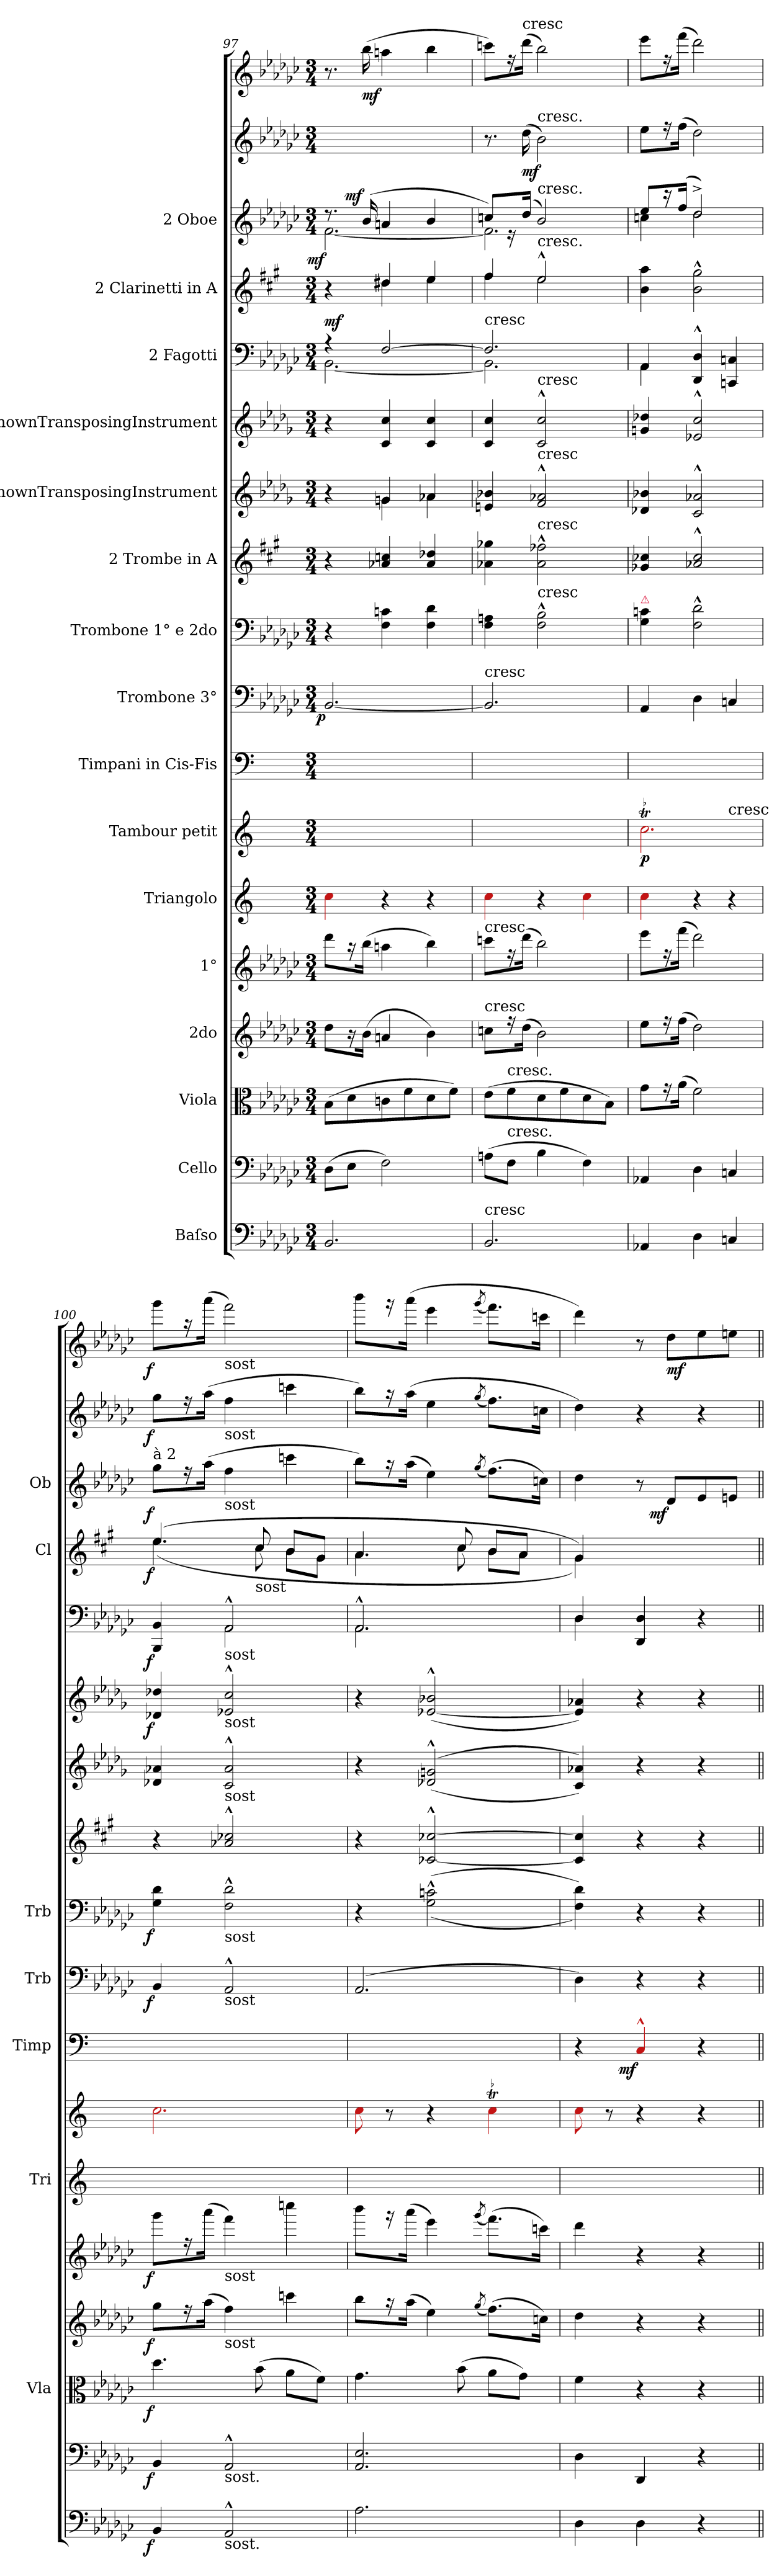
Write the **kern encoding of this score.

**kern	**dynam	**kern	**dynam	**kern	**dynam	**kern	**dynam	**kern	**dynam	**kern	**kern	**dynam	**kern	**dynam	**kern	**dynam	**kern	**dynam	**kern	**kern	**kern	**dynam	**kern	**dynam	**kern	**dynam	**kern	**dynam	**kern	**dynam	**kern	**dynam
*part18	*part18	*part17	*part17	*part16	*part16	*part15	*part15	*part14	*part14	*part13	*part12	*part12	*part11	*part11	*part10	*part10	*part9	*part9	*part8	*part7	*part6	*part6	*part5	*part5	*part4	*part4	*part3	*part3	*part2	*part2	*part1	*part1
*staff18	*staff18	*staff17	*staff17	*staff16	*staff16	*staff15	*staff15	*staff14	*staff14	*staff13	*staff12	*staff12	*staff11	*staff11	*staff10	*staff10	*staff9	*staff9	*staff8	*staff7	*staff6	*staff6	*staff5	*staff5	*staff4	*staff4	*staff3	*staff3	*staff2	*staff2	*staff1	*staff1
*I"Baſso	*	*I"Cello	*	*I"Viola	*	*I"2do	*	*I"1°	*	*I"Triangolo	*I"Tambour petit	*	*I"Timpani in Cis-Fis	*	*I"Trombone 3°	*	*I"Trombone 1° e 2do	*	*I"2 Trombe in A	*I"UnknownTransposingInstrument	*I"UnknownTransposingInstrument	*	*I"2 Fagotti	*	*I"2 Clarinetti in A	*	*I"2 Oboe	*	*	*	*	*
*	*	*	*	*I'Vla	*	*	*	*	*	*I'Tri	*	*	*I'Timp	*	*I'Trb	*	*I'Trb	*	*	*	*	*	*	*	*I'Cl	*	*I'Ob	*	*	*	*	*
*clefF4	*	*clefF4	*	*clefC3	*	*clefG2	*	*clefG2	*	*clefG2	*clefG2	*	*clefF4	*	*clefF4	*	*clefF4	*	*clefG2	*clefG2	*clefG2	*	*clefF4	*	*clefG2	*	*clefG2	*	*clefG2	*	*clefG2	*
*	*	*	*	*	*	*	*	*	*	*	*	*	*	*	*	*	*	*	*ITrd2c3	*ITrd4c7	*ITrd4c7	*	*	*	*ITrd2c3	*	*	*	*	*	*	*
*k[b-e-a-d-g-c-]	*	*k[b-e-a-d-g-c-]	*	*k[b-e-a-d-g-c-]	*	*k[b-e-a-d-g-c-]	*	*k[b-e-a-d-g-c-]	*	*k[]	*k[]	*	*k[]	*	*k[b-e-a-d-g-c-]	*	*k[b-e-a-d-g-c-]	*	*k[f#c#g#d#a#e#]	*k[b-e-a-d-g-c-]	*k[b-e-a-d-g-c-]	*	*k[b-e-a-d-g-c-]	*	*k[f#c#g#d#a#e#]	*	*k[b-e-a-d-g-c-]	*	*k[b-e-a-d-g-c-]	*	*k[b-e-a-d-g-c-]	*
*M3/4	*	*M3/4	*	*M3/4	*	*M3/4	*	*M3/4	*	*M3/4	*M3/4	*	*M3/4	*	*M3/4	*	*M3/4	*	*M3/4	*M3/4	*M3/4	*	*M3/4	*	*M3/4	*	*M3/4	*	*M3/4	*	*M3/4	*
=97	=97	=97	=97	=97	=97	=97	=97	=97	=97	=97	=97	=97	=97	=97	=97	=97	=97	=97	=97	=97	=97	=97	=97	=97	=97	=97	=97	=97	=97	=97	=97	=97
*	*	*	*	*	*	*	*	*	*	*	*	*	*	*	*	*	*	*	*	*^	*	*	*^	*	*^	*	*^	*	*	*	*	*
!	!	!	!	!	!	!	!	!	!	!	!	!	!	!	!	!LO:DY:rj	!	!	!	!	!	!	!	!	!	!LO:DY:a	!	!	!	!	!	!LO:DY:rj	!	!	!	!
2.BB-/	.	(8D-\L	.	(8B-\L	.	8dd-\L	.	8ddd-\L	.	4Rcc\	2.ryy	.	2.ryy	.	[2.BB-/	p	4r	.	4r	4r	4ryy	4r	.	4r	[2.BB-\	mf	4r	4ryy	.	8.r	[2.f\	mf	2.ryy	.	8.r	.
.	.	8E-\J	.	8d-\	.	16r	.	16r	.	.	.	.	.	.	.	.	.	.	.	.	.	.	.	.	.	.	.	.	.	.	.	.	.	.	.	.
!	!	!	!	!	!	!	!	!	!	!	!	!	!	!	!	!	!	!	!	!	!	!	!	!	!	!	!	!	!	!	!	!LO:DY:a:rj	!	!	!	!
.	.	.	.	.	.	(16b-\Jk	.	(16bb-\Jk	.	.	.	.	.	.	.	.	.	.	.	.	.	.	.	.	.	.	.	.	.	(16b-/	.	mf	.	.	(16bb-\	mf
.	.	2F\)	.	8cn\	.	4an/	.	4aan\	.	4r	.	.	.	.	.	.	4F\ 4cn\	.	4fn/ 4an/	4cn/	4c\	4F/ 4f/	.	[2F/	.	.	4b#X/	4b#X\	.	4an/	.	.	.	.	4aan\	.
.	.	.	.	8f\	.	.	.	.	.	.	.	.	.	.	.	.	.	.	.	.	.	.	.	.	.	.	.	.	.	.	.	.	.	.	.	.
.	.	.	.	8d-\	.	4b-\)	.	4bb-\)	.	4r	.	.	.	.	.	.	4F\ 4d-\	.	4f/ 4b-X/	4d-X/	4d-X\	4F/ 4f/	.	.	.	.	4cc#/	4cc#\	.	4b-/	.	.	.	.	4bb-\	.
.	.	.	.	8f\J)	.	.	.	.	.	.	.	.	.	.	.	.	.	.	.	.	.	.	.	.	.	.	.	.	.	.	.	.	.	.	.	.
*	*	*	*	*	*	*	*	*	*	*	*	*	*	*	*	*	*	*	*	*v	*v	*	*	*	*	*	*	*	*	*	*	*	*	*	*	*
=98	=98	=98	=98	=98	=98	=98	=98	=98	=98	=98	=98	=98	=98	=98	=98	=98	=98	=98	=98	=98	=98	=98	=98	=98	=98	=98	=98	=98	=98	=98	=98	=98	=98	=98	=98
!	!	!	!	!	!	!	!	!	!	!	!	!	!	!	!	!	!	!	!	!	!	!	!LO:TX:t=cresc	!	!	!	!	!	!	!	!	!	!	!	!
!	!	!	!	!	!	!	!	!	!	!	!	!	!	!	!LO:TX:t=cresc	!	!	!	!	!	!	!	!	!	!	!	!	!	!	!	!	!	!	!	!
!	!	!	!	!	!	!	!	!LO:TX:t=cresc	!	!	!	!	!	!	!	!	!	!	!	!	!	!	!	!	!	!	!	!	!	!	!	!	!	!	!
!	!	!	!	!	!	!LO:TX:t=cresc	!	!	!	!	!	!	!	!	!	!	!	!	!	!	!	!	!	!	!	!	!	!	!	!	!	!	!	!	!
!LO:TX:t=cresc	!	!	!	!	!	!	!	!	!	!	!	!	!	!	!	!	!	!	!	!	!	!	!	!	!	!	!	!	!	!	!	!	!	!	!
2.BB-/	.	(8An\L	.	(8e-\L	.	8ccn\L	.	8cccn\L	.	4Rcc\	2.ryy	.	2.ryy	.	2.BB-/]	.	4F\ 4An\	.	4fn\ 4ee-X\	4An/ 4e-X/	4F/ 4f/	.	2.F/]	2.BB-\]	.	4dd#/	4dd#\	.	8ccn/L)	2.f\]	.	8.r	.	8cccn\L)	.
!	!	!	!	!LO:TX:t=cresc.	!	!	!	!	!	!	!	!	!	!	!	!	!	!	!	!	!	!	!	!	!	!	!	!	!	!	!	!	!	!	!
!	!	!LO:TX:t=cresc.	!	!	!	!	!	!	!	!	!	!	!	!	!	!	!	!	!	!	!	!	!	!	!	!	!	!	!	!	!	!	!	!	!
.	.	8F\J	.	8f\	.	16rff	.	16rff	.	.	.	.	.	.	.	.	.	.	.	.	.	.	.	.	.	.	.	.	16re	.	.	.	.	16rff	.
!	!	!	!	!	!	!	!	!	!	!	!	!	!	!	!	!	!	!	!	!	!	!	!	!	!	!	!	!	!	!	!	!	!	!LO:TX:t=cresc	!
.	.	.	.	.	.	(16dd-\Jk	.	(16ddd-\Jk	.	.	.	.	.	.	.	.	.	.	.	.	.	.	.	.	.	.	.	.	(16dd-/Jk	.	.	(16dd-\	mf	(16ddd-\Jk	.
!	!	!	!	!	!	!	!	!	!	!	!	!	!	!	!	!	!	!	!	!	!	!	!	!	!	!	!	!	!	!	!	!LO:TX:t=cresc.	!	!	!
!	!	!	!	!	!	!	!	!	!	!	!	!	!	!	!	!	!	!	!	!	!	!	!	!	!	!	!	!	!LO:TX:t=cresc.	!	!	!	!	!	!
!	!	!	!	!	!	!	!	!	!	!	!	!	!	!	!	!	!	!	!	!	!	!	!	!	!	!LO:TX:t=cresc.	!	!	!	!	!	!	!	!	!
!	!	!	!	!	!	!	!	!	!	!	!	!	!	!	!	!	!	!	!	!	!LO:TX:t=cresc	!	!	!	!	!	!	!	!	!	!	!	!	!	!
!	!	!	!	!	!	!	!	!	!	!	!	!	!	!	!	!	!	!	!	!LO:TX:t=cresc	!	!	!	!	!	!	!	!	!	!	!	!	!	!	!
!	!	!	!	!	!	!	!	!	!	!	!	!	!	!	!	!	!	!	!LO:TX:t=cresc	!	!	!	!	!	!	!	!	!	!	!	!	!	!	!	!
!	!	!	!	!	!	!	!	!	!	!	!	!	!	!	!	!	!LO:TX:t=cresc	!	!	!	!	!	!	!	!	!	!	!	!	!	!	!	!	!	!
.	.	4B-\	.	8d-\	.	2b-\)	.	2bb-\)	.	4r	.	.	.	.	.	.	2F^^\ 2B-^^\	.	2f^^\ 2dd-X^^\	2B-^^>/ 2d-X^^>/	2F^^>/ 2f^^>/	.	.	.	.	2cc#^^/	2cc#\	.	2b-/)	.	.	2b-\)	.	2bb-\)	.
.	.	.	.	8f\	.	.	.	.	.	.	.	.	.	.	.	.	.	.	.	.	.	.	.	.	.	.	.	.	.	.	.	.	.	.	.
.	.	4F\)	.	8d-\	.	.	.	.	.	4Rcc\	.	.	.	.	.	.	.	.	.	.	.	.	.	.	.	.	.	.	.	.	.	.	.	.	.
.	.	.	.	8B-\J)	.	.	.	.	.	.	.	.	.	.	.	.	.	.	.	.	.	.	.	.	.	.	.	.	.	.	.	.	.	.	.
*	*	*	*	*	*	*	*	*	*	*	*	*	*	*	*	*	*	*	*	*	*	*	*	*	*	*v	*v	*	*	*	*	*	*	*	*
=99	=99	=99	=99	=99	=99	=99	=99	=99	=99	=99	=99	=99	=99	=99	=99	=99	=99	=99	=99	=99	=99	=99	=99	=99	=99	=99	=99	=99	=99	=99	=99	=99	=99	=99
!	!	!	!	!	!	!	!	!	!	!	!	!	!	!	!	!	!LO:TX:a:color=crimson:t=⚠	!	!	!	!	!	!	!	!	!	!	!	!	!	!	!	!	!
*	*	*	*	*	*	*	*	*	*	*	*^	*	*	*	*	*	*	*	*	*	*	*	*	*	*	*	*	*	*	*	*	*	*	*
4AA-X/	.	4AA-X/	.	8g-\L	.	8ee-\L	.	8eee-\L	.	4Rcc\	2.Rcct\	2ryy	p	2.ryy	.	4AA-/	.	4G-\ 4cn\	.	4e-X/ 4a-X/	4G-X/ 4e-X/	4cn/ 4g-X/	.	4AA-/	4AA-\	.	4g#\ 4ff#\	.	8ee-/L	4ccn\	.	8ee-\L	.	8eee-\L	.
.	.	.	.	16r	.	16rff	.	16rff	.	.	.	.	.	.	.	.	.	.	.	.	.	.	.	.	.	.	.	.	16r	.	.	16rff	.	16rff	.
.	.	.	.	(16a-\Jk	.	(16ff\Jk	.	(16fff\Jk	.	.	.	.	.	.	.	.	.	.	.	.	.	.	.	.	.	.	.	.	(16ff/Jk	.	.	(16ff\Jk	.	(16fff\Jk	.
4D-\	.	4D-\	.	2f\)	.	2dd-\)	.	2ddd-\)	.	4r	.	.	.	.	.	4D-\	.	2F^^\ 2d-^^\	.	2fn^^>/ 2a-^^>/	2F^^>/ 2d-X^^>/	2A-X^^>/ 2f^^>/	.	4DD-^^>/ 4D-^^>/	4ryy	.	2g#^^\ 2ee#^^\	.	2dd-^</)	2dd-\	.	2dd-\)	.	2ddd-\)	.
!	!	!	!	!	!	!	!	!	!	!	!	!LO:TX:t=cresc	!	!	!	!	!	!	!	!	!	!	!	!	!	!	!	!	!	!	!	!	!	!	!
4Cn/	.	4Cn/	.	.	.	.	.	.	.	4r	.	4ryy	.	.	.	4Cn/	.	.	.	.	.	.	.	4CCn/ 4Cn/	4ryy	.	.	.	.	.	.	.	.	.	.
*	*	*	*	*	*	*	*	*	*	*	*	*	*	*	*	*	*	*	*	*	*	*	*	*	*	*	*	*	*v	*v	*	*	*	*	*
=100	=100	=100	=100	=100	=100	=100	=100	=100	=100	=100	=100	=100	=100	=100	=100	=100	=100	=100	=100	=100	=100	=100	=100	=100	=100	=100	=100	=100	=100	=100	=100	=100	=100	=100
*	*	*	*	*	*	*	*	*	*	*	*	*	*	*	*	*	*	*	*	*	*	*	*	*	*	*	*^	*	*	*	*	*	*	*
!	!	!	!	!	!	!	!	!	!	!	!	!	!	!	!	!	!	!	!	!	!	!	!	!	!	!	!	!	!	!LO:TX:a:t=à 2	!	!	!	!	!
!	!LO:DY:rj	!	!LO:DY:rj	!	!LO:DY:rj	!	!LO:DY:rj	!	!LO:DY:rj	!	!	!	!	!	!	!	!LO:DY:rj	!	!LO:DY:rj	!	!	!	!LO:DY:rj	!	!	!LO:DY:rj	!	!	!LO:DY:rj	!	!LO:DY:rj	!	!LO:DY:rj	!	!LO:DY:rj
*	*	*	*	*	*	*	*	*	*	*	*v	*v	*	*	*	*	*	*	*	*	*	*	*	*	*	*	*	*	*	*	*	*	*	*	*
4BB-/	f	4BB-/	f	4.dd-\	f	8gg-\L	f	8ggg-\L	f	2.ryy	2.Rcc\	.	2.ryy	.	4BB-/	f	4G-\ 4d-\	f	4r	4G-X/ 4d-X/	4G-X/ 4g-X/	f	4BBB-/ 4BB-/	4ryy	f	(4.cc#/	(4.cc#\	f	8gg-\L	f	8gg-\L	f	8ggg-\L	f
.	.	.	.	.	.	16rff	.	16rff	.	.	.	.	.	.	.	.	.	.	.	.	.	.	.	.	.	.	.	.	16rff	.	16rff	.	16raa	.
.	.	.	.	.	.	(16aa-\Jk	.	(16aaa-\Jk	.	.	.	.	.	.	.	.	.	.	.	.	.	.	.	.	.	.	.	.	(16aa-\Jk	.	(16aa-\Jk	.	(16aaa-\Jk	.
!	!	!	!	!	!	!	!	!	!	!	!	!	!	!	!	!	!	!	!	!	!	!	!	!	!	!	!	!	!	!	!	!	!LO:TX:b:t=sost	!
!	!	!	!	!	!	!	!	!	!	!	!	!	!	!	!	!	!	!	!	!	!	!	!	!	!	!	!	!	!	!	!LO:TX:b:t=sost	!	!	!
!	!	!	!	!	!	!	!	!	!	!	!	!	!	!	!	!	!	!	!	!	!	!	!	!	!	!	!	!	!LO:TX:b:t=sost	!	!	!	!	!
!	!	!	!	!	!	!	!	!	!	!	!	!	!	!	!	!	!	!	!	!	!	!	!LO:TX:b:t=sost	!	!	!	!	!	!	!	!	!	!	!
!	!	!	!	!	!	!	!	!	!	!	!	!	!	!	!	!	!	!	!	!	!LO:TX:b:t=sost	!	!	!	!	!	!	!	!	!	!	!	!	!
!	!	!	!	!	!	!	!	!	!	!	!	!	!	!	!	!	!	!	!	!LO:TX:b:t=sost	!	!	!	!	!	!	!	!	!	!	!	!	!	!
!	!	!	!	!	!	!	!	!	!	!	!	!	!	!	!	!	!LO:TX:b:t=sost	!	!	!	!	!	!	!	!	!	!	!	!	!	!	!	!	!
!	!	!	!	!	!	!	!	!	!	!	!	!	!	!	!LO:TX:b:t=sost	!	!	!	!	!	!	!	!	!	!	!	!	!	!	!	!	!	!	!
!	!	!	!	!	!	!	!	!LO:TX:b:t=sost	!	!	!	!	!	!	!	!	!	!	!	!	!	!	!	!	!	!	!	!	!	!	!	!	!	!
!	!	!	!	!	!	!LO:TX:b:t=sost	!	!	!	!	!	!	!	!	!	!	!	!	!	!	!	!	!	!	!	!	!	!	!	!	!	!	!	!
!	!	!LO:TX:b:t=sost.	!	!	!	!	!	!	!	!	!	!	!	!	!	!	!	!	!	!	!	!	!	!	!	!	!	!	!	!	!	!	!	!
!LO:TX:b:t=sost.	!	!	!	!	!	!	!	!	!	!	!	!	!	!	!	!	!	!	!	!	!	!	!	!	!	!	!	!	!	!	!	!	!	!
2AA-^^>/	.	2AA-^^>/	.	.	.	4ff\)	.	4fff\)	.	.	.	.	.	.	2AA-^^/	.	2F^^\ 2d-^^\	.	2fn^^>/ 2a-X^^>/	2F^^>/ 2d-^^>/	2A-X^^>/ 2f^^>/	.	2AA-^^/	2AA-\	.	.	.	.	4ff\	.	4ff\	.	2fff\)	.
!	!	!	!	!	!	!	!	!	!	!	!	!	!	!	!	!	!	!	!	!	!	!	!	!	!	!LO:TX:b:t=sost	!	!	!	!	!	!	!	!
.	.	.	.	(8b-\	.	.	.	.	.	.	.	.	.	.	.	.	.	.	.	.	.	.	.	.	.	8a#/	8a#\	.	.	.	.	.	.	.
.	.	.	.	8a-\L	.	4cccn\	.	4ccccn\	.	.	.	.	.	.	.	.	.	.	.	.	.	.	.	.	.	8g#/L	8g#\L	.	4cccn\	.	4cccn\	.	.	.
.	.	.	.	8f\J)	.	.	.	.	.	.	.	.	.	.	.	.	.	.	.	.	.	.	.	.	.	8e#/J	8e#\J	.	.	.	.	.	.	.
=101	=101	=101	=101	=101	=101	=101	=101	=101	=101	=101	=101	=101	=101	=101	=101	=101	=101	=101	=101	=101	=101	=101	=101	=101	=101	=101	=101	=101	=101	=101	=101	=101	=101	=101
2.A-\	.	2.AA-/ 2.E-/	.	4.g-\	.	8bb-\L	.	8bbb-\L	.	2.ryy	8RccTTT\	.	2.ryy	.	(2.AA-/	.	4r	.	4r	4r	4r	.	2.AA-^^/	2.AA-\	.	4.f#/	4.f#\	.	8bb-\L)	.	8bb-\L)	.	8bbb-\L	.
.	.	.	.	.	.	16r	.	16r	.	.	8r	.	.	.	.	.	.	.	.	.	.	.	.	.	.	.	.	.	16r	.	16r	.	16r	.
.	.	.	.	.	.	(16aa-\Jk	.	(16aaa-\Jk	.	.	.	.	.	.	.	.	.	.	.	.	.	.	.	.	.	.	.	.	(16aa-\Jk	.	(16aa-\Jk	.	(16aaa-\Jk	.
.	.	.	.	.	.	4ee-\)	.	4eee-\)	.	.	4r	.	.	.	.	.	(<(>2G-^^>\ 2cn^^>\	.	[2A-X^^>/ [2a-X^^>/	(<(>2G-X^^>/ 2cn^^>/	(>[2A-X^^>/ 2e-X^^>/	.	.	.	.	.	.	.	4ee-\)	.	4ee-\	.	4eee-\	.
.	.	.	.	(8b-\	.	.	.	.	.	.	.	.	.	.	.	.	.	.	.	.	.	.	.	.	.	8a#/	8a#\	.	.	.	.	.	.	.
.	.	.	.	.	.	(8qgg-/	.	(8qggg-/	.	.	.	.	.	.	.	.	.	.	.	.	.	.	.	.	.	.	.	.	(8qgg-/	.	(8qgg-/	.	(8qggg-/	.
.	.	.	.	8a-\L	.	(8.ff\L)	.	(8.fff\L)	.	.	4Rcct\	.	.	.	.	.	.	.	.	.	.	.	.	.	.	8g#/L	8g#\L	.	(8.ff\L)	.	8.ff\L)	.	8.fff\L)	.
.	.	.	.	8g-\J)	.	.	.	.	.	.	.	.	.	.	.	.	.	.	.	.	.	.	.	.	.	8f#/J	8f#\J	.	.	.	.	.	.	.
.	.	.	.	.	.	16ccn\Jk)	.	16cccn\Jk)	.	.	.	.	.	.	.	.	.	.	.	.	.	.	.	.	.	.	.	.	16ccn\Jk)	.	16ccn\Jk	.	16cccn\Jk	.
=102	=102	=102	=102	=102	=102	=102	=102	=102	=102	=102	=102	=102	=102	=102	=102	=102	=102	=102	=102	=102	=102	=102	=102	=102	=102	=102	=102	=102	=102	=102	=102	=102	=102	=102
4D-\	.	4D-\	.	4f\	.	4dd-\	.	4ddd-\	.	2.ryy	8RccTTT\	.	4r	.	4D-\)	.	4F\ 4d-\))	.	4A-]/ 4a-]/	4F/ 4d-X/))	4A-]/ 4d-X/)	.	4D-/	4D-\	.	4e#/)	4e#\)	.	4dd-\	.	4dd-\)	.	4ddd-\)	.
.	.	.	.	.	.	.	.	.	.	.	8r	.	.	.	.	.	.	.	.	.	.	.	.	.	.	.	.	.	.	.	.	.	.	.
!	!	!	!	!	!	!	!	!	!	!	!	!	!	!LO:DY:rj	!	!	!	!	!	!	!	!	!	!	!	!	!	!	!	!	!	!	!	!
4D-\	.	4DD-/	.	4r	.	4r	.	4r	.	.	4r	.	4Ra^^/	mf	4r	.	4r	.	4r	4r	4r	.	4DD-/ 4D-/	4ryy	.	4ryy	4ryy	.	8r	.	4r	.	8r	.
!	!	!	!	!	!	!	!	!	!	!	!	!	!	!	!	!	!	!	!	!	!	!	!	!	!	!	!	!	!	!LO:DY:rj	!	!	!	!
.	.	.	.	.	.	.	.	.	.	.	.	.	.	.	.	.	.	.	.	.	.	.	.	.	.	.	.	.	8d-/L	mf	.	.	8dd-\L	mf
4r	.	4r	.	4r	.	4r	.	4r	.	.	4r	.	4r	.	4r	.	4r	.	4r	4r	4r	.	4r	4ryy	.	4ryy	4ryy	.	8e-/	.	4r	.	8ee-\	.
.	.	.	.	.	.	.	.	.	.	.	.	.	.	.	.	.	.	.	.	.	.	.	.	.	.	.	.	.	8en/J	.	.	.	8een\J	.
*	*	*	*	*	*	*	*	*	*	*	*	*	*	*	*	*	*	*	*	*	*	*	*v	*v	*	*	*	*	*	*	*	*	*	*
*	*	*	*	*	*	*	*	*	*	*	*	*	*	*	*	*	*	*	*	*	*	*	*	*	*v	*v	*	*	*	*	*	*	*
=||	=||	=||	=||	=||	=||	=||	=||	=||	=||	=||	=||	=||	=||	=||	=||	=||	=||	=||	=||	=||	=||	=||	=||	=||	=||	=||	=||	=||	=||	=||	=||	=||
*-	*-	*-	*-	*-	*-	*-	*-	*-	*-	*-	*-	*-	*-	*-	*-	*-	*-	*-	*-	*-	*-	*-	*-	*-	*-	*-	*-	*-	*-	*-	*-	*-
